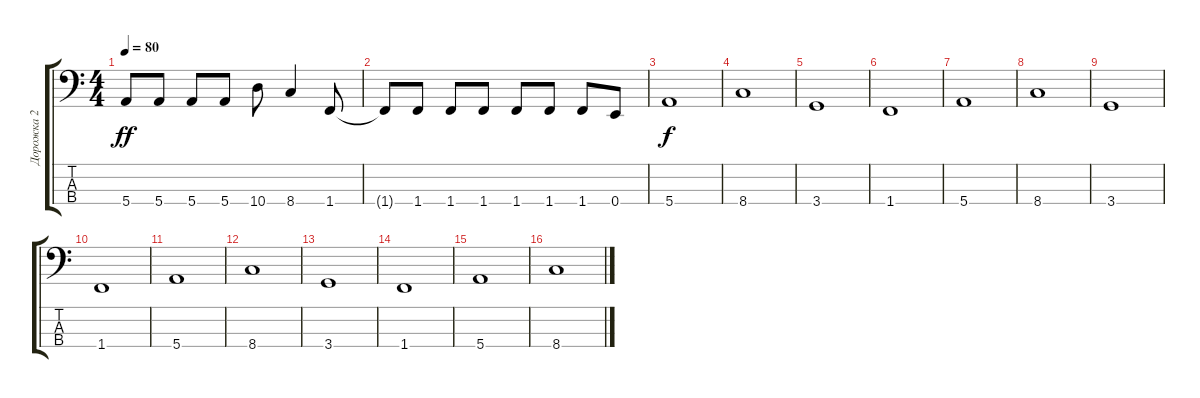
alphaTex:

\track ("Дорожка 2" "Дорожка 2") {instrument electricbassfinger}
\staff {score tabs}
\tuning (G2 D2 A1 E1) {hide}
\ts (4 4)
\tempo 80
\clef f4
\ks c
5.4{t}.8{dy ff} 5.4.8 5.4.8 5.4.8 10.4.8 8.4.4 1.4.8 |
1.4{t}.8 1.4.8 1.4.8 1.4.8 1.4.8 1.4.8 1.4.8 0.4.8 |
5.4.1{dy f} |
8.4.1 |
3.4.1 |
1.4.1 |
5.4.1 |
8.4.1 |
3.4.1 |
1.4.1 |
5.4.1 |
8.4.1 |
3.4.1 |
1.4.1 |
5.4.1 |
8.4.1
